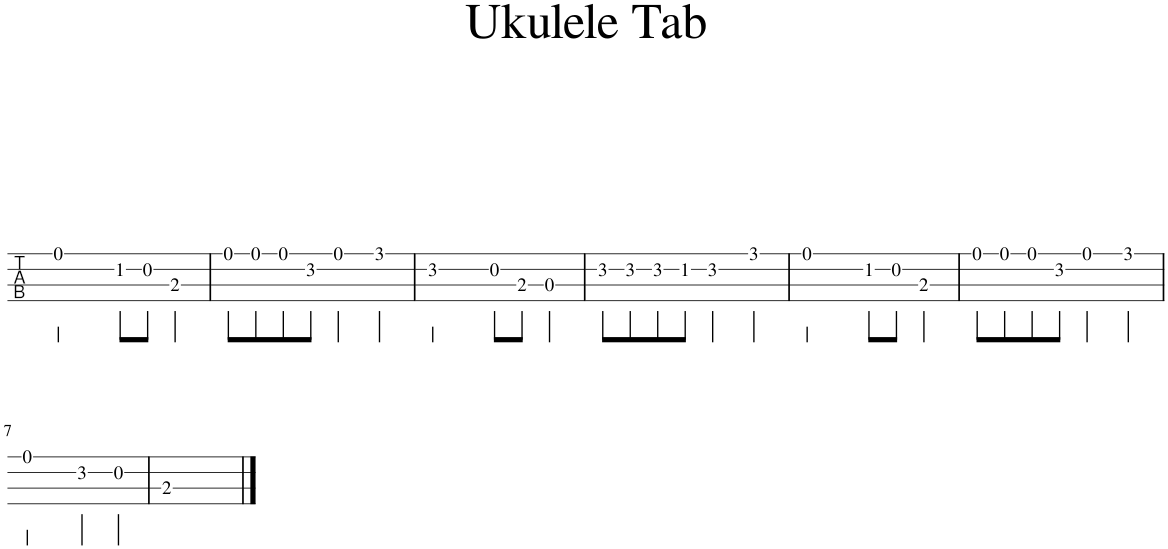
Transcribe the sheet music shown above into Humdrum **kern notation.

**kern
*part1
*staff1
*I"Ukulele
*I'Uk.
*stria4
*
*k[]
*M4/4
=1
2a\
8f\L
8e\J
4d\
=2
8a\L
8a\
8a\
8g\J
4a\
4cc\
=3
2g\
8e\L
8d\J
4c\
=4
8g\L
8g\
8g\
8f\J
4g\
4cc\
=5
2a\
8f\L
8e\J
4d\
=6
8a\L
8a\
8a\
8g\J
4a\
4cc\
!!LO:LB:g=z
=7
2a\
4g\
4e\
=8
1d
==
*-
